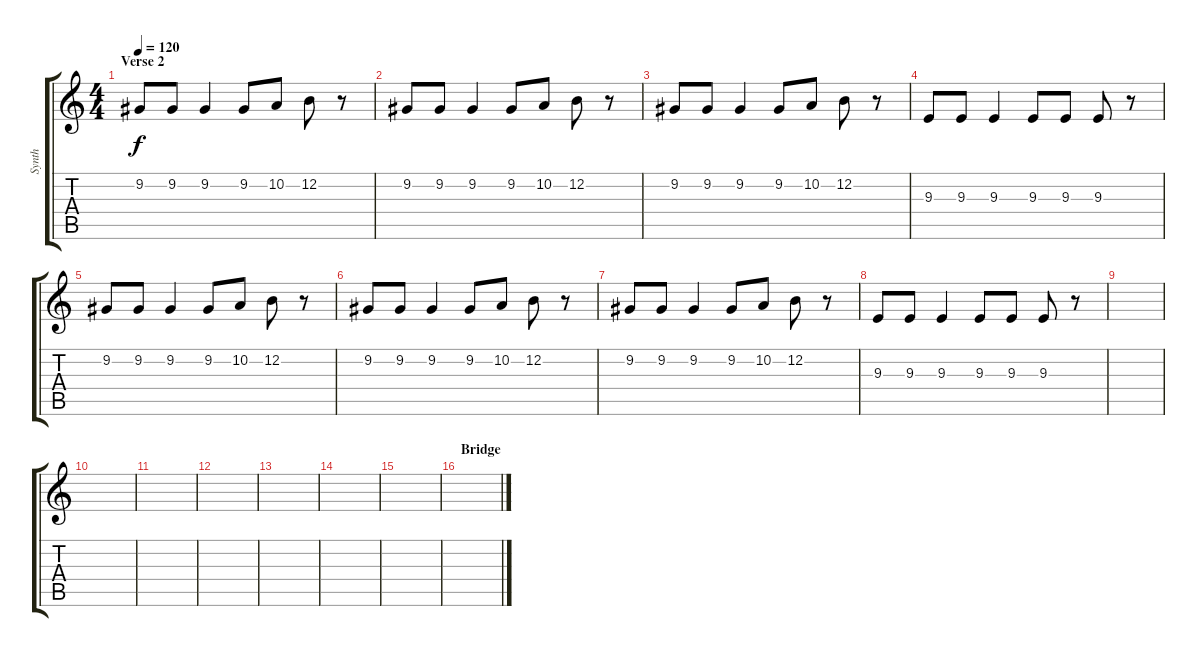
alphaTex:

\track ("Synth" "Synth") {instrument pad2warm}
\staff {score tabs}
\tuning (E4 B3 G3 D3 A2 E2) {hide}
\ts (4 4)
\section ("" "Verse 2")
\tempo 120
\clef g2
\ks c
9.2.8{dy f} 9.2.8 9.2.4 9.2.8 10.2.8 12.2.8 r.8 |
9.2.8 9.2.8 9.2.4 9.2.8 10.2.8 12.2.8 r.8 |
9.2.8 9.2.8 9.2.4 9.2.8 10.2.8 12.2.8 r.8 |
9.3.8 9.3.8 9.3.4 9.3.8 9.3.8 9.3.8 r.8 |
9.2.8 9.2.8 9.2.4 9.2.8 10.2.8 12.2.8 r.8 |
9.2.8 9.2.8 9.2.4 9.2.8 10.2.8 12.2.8 r.8 |
9.2.8 9.2.8 9.2.4 9.2.8 10.2.8 12.2.8 r.8 |
9.3.8 9.3.8 9.3.4 9.3.8 9.3.8 9.3.8 r.8 |
|
|
|
|
|
|
|
\section ("" "Bridge")
